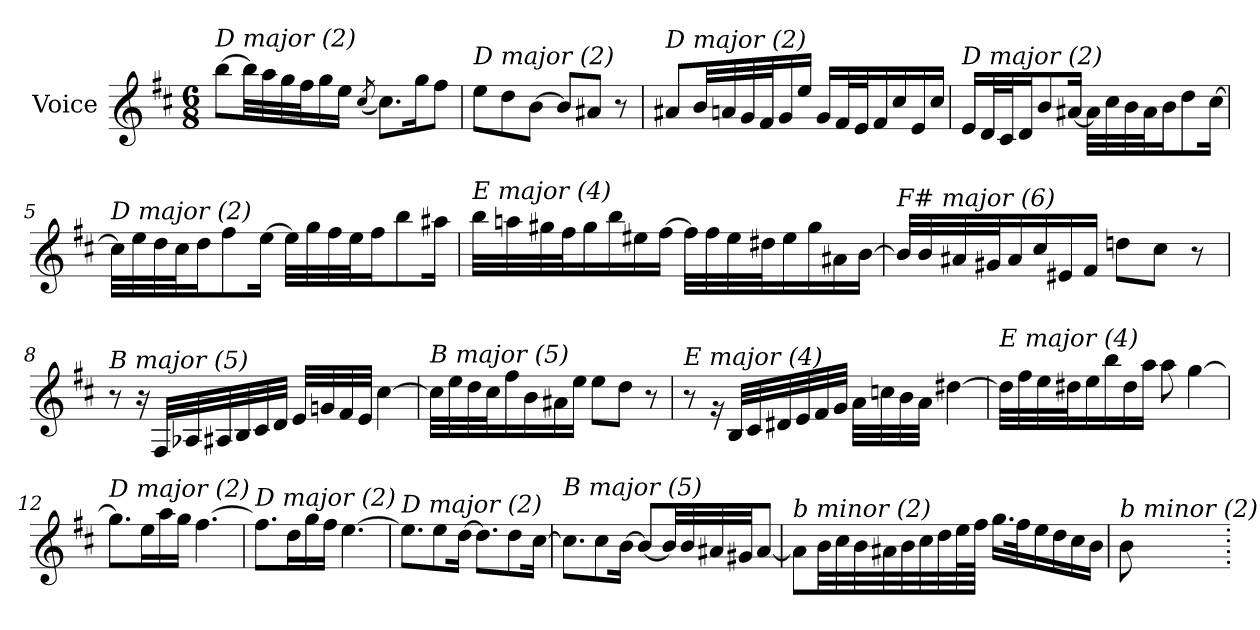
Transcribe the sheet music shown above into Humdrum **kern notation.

**kern
*part1
*staff1
*I"Voice
*I'V
*clefG2
*k[f#c#]
*M6/8
*MM40
=1
!LO:TX:i:t=D major (2)
[8bb\L
32bb\LL]
32aa\
32gg\
32ff#\J
16gg\
16ee\JJ
(<8qcc#/
8.cc#\L)
16gg\K
8ff#\J
=2
!LO:TX:i:t=D major (2)
8ee\L
8dd\
[8b\J
8b/L]
8a#X/J
8r
=3
!LO:TX:i:t=D major (2)
8a#X/L
32b/LL
32an/
32g/
32f#/J
16g/
16ee/JJ
16g/LL
32f#/L
32e/J
16f#/
16cc#/
16e/
16cc#/JJ
!!LO:LB:g=z
=4
!LO:TX:i:t=D major (2)
16e/LL
32d/L
32c#/J
16d/J
8b/
[16a#X/Jk
32a#\LLL]
32cc#\
32b\
32a#\J
16b\J
8dd\
[16cc#\Jk
=5
!LO:TX:i:t=D major (2)
32cc#\LLL]
32ee\
32dd\
32cc#\J
16dd\J
8ff#\
[16ee\Jk
32ee\LLL]
32gg\
32ff#\
32ee\J
16ff#\J
8bb\
16aa#X\Jk
!!LO:LB:g=z
=6
!LO:TX:i:t=E major (4)
32bb\LLL
32aan\
32gg#X\
32ff#\J
16gg#\
16bb\
16ee#X\
[16ff#\JJ
32ff#\LLL]
32ff#\
32ee#\
32dd#X\J
16ee#\
16gg#\
16a#X\
[16b\JJ
!!LO:LB:g=z
=7
!LO:TX:i:t=F# major (6)
32b/LLL]
32b/
32a#X/
32g#X/J
16a#/
16cc#/
16e#X/
16f#/JJ
8ddn\L
8cc#\J
8r
=8
!LO:TX:i:t=B major (5)
8r
16r
32F#/LLL
32A-Xi/
32A#X/
32B/
32c#/
32d/JJJ
32e/LLL
32gn/
32f#/
32e/JJJ
[4cc#\
=9
!LO:TX:i:t=B major (5)
32cc#\LLL]
32ee\
32dd\
32cc#\J
16ff#\
16b\
16a#X\
16ee\JJ
8ee\L
8dd\J
8r
!!LO:LB:g=z
=10
!LO:TX:i:t=E major (4)
8r
16rg
32B/LLL
32c#/
32d#X/
32e/
32f#/
32g/JJJ
32a\LLL
32ccn\
32b\
32a\JJJ
[4dd#X\
=11
!LO:TX:i:t=E major (4)
32dd#\LLL]
32ff#\
32ee\
32dd#X\J
16ee\
16bb\
16dd#\
16aa\JJ
8aa\
[4gg\
=12
!LO:TX:i:t=D major (2)
8.gg\L]
16ee\L
16aa\
16gg\JJ
[4.ff#\
=13
!LO:TX:i:t=D major (2)
8.ff#\L]
16dd\L
16gg\
16ff#\JJ
[4.ee\
!!LO:LB:g=z
=14
!LO:TX:i:t=D major (2)
8.ee\L]
8ee\
[16dd\Jk
8.dd\L]
8dd\
[16cc#\Jk
=15
!LO:TX:i:t=B major (5)
8.cc#\L]
8cc#\
[16b\Jk
8b/L_
32b/LL]
32b/
32a#X/
32g#X/JJ
[8a#/J
=16
!LO:TX:i:t=b minor (2)
8a#\L]
32b\LL
32cc#\
32b\
32a#X\
32b\
32cc#\
32dd\
64ee\L
64ff#\JJJJ
16.gg\LL
32ff#\K
16ee\
16dd\
16cc#\
16b\JJ
=17
!LO:TX:i:t=b minor (2)
8b\
=.
*-
